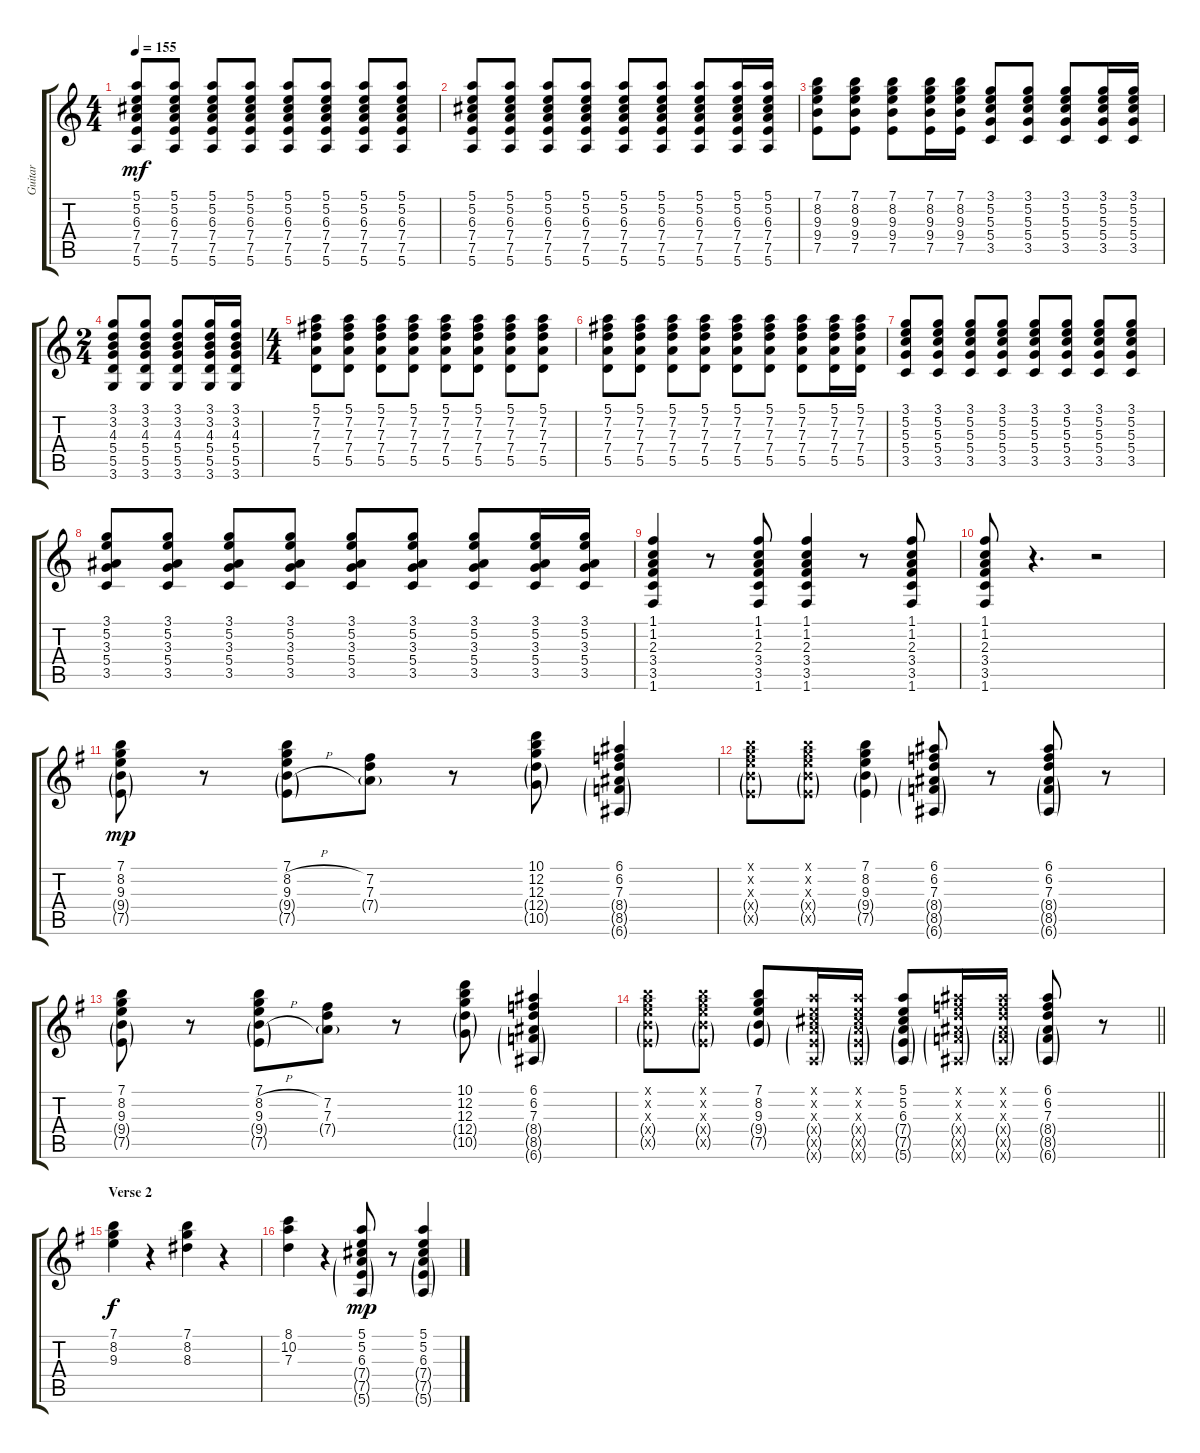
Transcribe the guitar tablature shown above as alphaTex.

\track ("Guitar" "Guitar") {instrument distortionguitar}
\staff {score tabs}
\tuning (E4 B3 G3 D3 A2 E2) {hide}
\ts (4 4)
\tempo 155
\clef g2
\ks aminor
(5.1 5.2 6.3 7.4 7.5 5.6).8{dy mf} (5.1 5.2 6.3 7.4 7.5 5.6).8 (5.1 5.2 6.3 7.4 7.5 5.6).8 (5.1 5.2 6.3 7.4 7.5 5.6).8 (5.1 5.2 6.3 7.4 7.5 5.6).8 (5.1 5.2 6.3 7.4 7.5 5.6).8 (5.1 5.2 6.3 7.4 7.5 5.6).8 (5.1 5.2 6.3 7.4 7.5 5.6).8 |
(5.1 5.2 6.3 7.4 7.5 5.6).8 (5.1 5.2 6.3 7.4 7.5 5.6).8 (5.1 5.2 6.3 7.4 7.5 5.6).8 (5.1 5.2 6.3 7.4 7.5 5.6).8 (5.1 5.2 6.3 7.4 7.5 5.6).8 (5.1 5.2 6.3 7.4 7.5 5.6).8 (5.1 5.2 6.3 7.4 7.5 5.6).8 (5.1 5.2 6.3 7.4 7.5 5.6).16 (5.1 5.2 6.3 7.4 7.5 5.6).16 |
(7.1 8.2 9.3 9.4 7.5).8 (7.1 8.2 9.3 9.4 7.5).8 (7.1 8.2 9.3 9.4 7.5).8 (7.1 8.2 9.3 9.4 7.5).16 (7.1 8.2 9.3 9.4 7.5).16 (3.1 5.2 5.3 5.4 3.5).8 (3.1 5.2 5.3 5.4 3.5).8 (3.1 5.2 5.3 5.4 3.5).8 (3.1 5.2 5.3 5.4 3.5).16 (3.1 5.2 5.3 5.4 3.5).16 |
\ts (2 4)
(3.1 3.2 4.3 5.4 5.5 3.6).8 (3.1 3.2 4.3 5.4 5.5 3.6).8 (3.1 3.2 4.3 5.4 5.5 3.6).8 (3.1 3.2 4.3 5.4 5.5 3.6).16 (3.1 3.2 4.3 5.4 5.5 3.6).16 |
\ts (4 4)
(5.1 7.2 7.3 7.4 5.5).8 (5.1 7.2 7.3 7.4 5.5).8 (5.1 7.2 7.3 7.4 5.5).8 (5.1 7.2 7.3 7.4 5.5).8 (5.1 7.2 7.3 7.4 5.5).8 (5.1 7.2 7.3 7.4 5.5).8 (5.1 7.2 7.3 7.4 5.5).8 (5.1 7.2 7.3 7.4 5.5).8 |
(5.1 7.2 7.3 7.4 5.5).8 (5.1 7.2 7.3 7.4 5.5).8 (5.1 7.2 7.3 7.4 5.5).8 (5.1 7.2 7.3 7.4 5.5).8 (5.1 7.2 7.3 7.4 5.5).8 (5.1 7.2 7.3 7.4 5.5).8 (5.1 7.2 7.3 7.4 5.5).8 (5.1 7.2 7.3 7.4 5.5).16 (5.1 7.2 7.3 7.4 5.5).16 |
(3.1 5.2 5.3 5.4 3.5).8 (3.1 5.2 5.3 5.4 3.5).8 (3.1 5.2 5.3 5.4 3.5).8 (3.1 5.2 5.3 5.4 3.5).8 (3.1 5.2 5.3 5.4 3.5).8 (3.1 5.2 5.3 5.4 3.5).8 (3.1 5.2 5.3 5.4 3.5).8 (3.1 5.2 5.3 5.4 3.5).8 |
(3.1 5.2 3.3 5.4 3.5).8 (3.1 5.2 3.3 5.4 3.5).8 (3.1 5.2 3.3 5.4 3.5).8 (3.1 5.2 3.3 5.4 3.5).8 (3.1 5.2 3.3 5.4 3.5).8 (3.1 5.2 3.3 5.4 3.5).8 (3.1 5.2 3.3 5.4 3.5).8 (3.1 5.2 3.3 5.4 3.5).16 (3.1 5.2 3.3 5.4 3.5).16 |
(1.1 1.2 2.3 3.4 3.5 1.6).4 r.8 (1.1 1.2 2.3 3.4 3.5 1.6).8 (1.1 1.2 2.3 3.4 3.5 1.6).4 r.8 (1.1 1.2 2.3 3.4 3.5 1.6).8 |
(1.1 1.2 2.3 3.4 3.5 1.6).8 r.4{d} r.2 |
\ks eminor
(7.1 8.2 9.3 9.4{g} 7.5{g}).8{dy mp instrument electricguitarjazz} r.8 (7.1 8.2{h} 9.3{h} 9.4{h g} 7.5{g}).8 (7.2 7.3 7.4{g}).8 r.8 (10.1 12.2 12.3 12.4{g} 10.5{g}).8 (6.1 6.2 7.3 8.4{g} 8.5{g} 6.6{g}).4 |
(7.1{x} 8.2{x} 9.3{x} 9.4{g x} 7.5{g x}).8 (7.1{x} 8.2{x} 9.3{x} 9.4{g x} 7.5{g x}).8 (7.1 8.2 9.3 9.4{g} 7.5{g}).4 (6.1 6.2 7.3 8.4{g} 8.5{g} 6.6{g}).8 r.8 (6.1 6.2 7.3 8.4{g} 8.5{g} 6.6{g}).8 r.8 |
(7.1 8.2 9.3 9.4{g} 7.5{g}).8 r.8 (7.1 8.2{h} 9.3{h} 9.4{h g} 7.5{g}).8 (7.2 7.3 7.4{g}).8 r.8 (10.1 12.2 12.3 12.4{g} 10.5{g}).8 (6.1 6.2 7.3 8.4{g} 8.5{g} 6.6{g}).4 |
\barLineRight lightlight
(7.1{x} 8.2{x} 9.3{x} 9.4{g x} 7.5{g x}).8 (7.1{x} 8.2{x} 9.3{x} 9.4{g x} 7.5{g x}).8 (7.1 8.2 9.3 9.4{g} 7.5{g}).8 (5.1{x} 5.2{x} 6.3{x} 7.4{g x} 7.5{g x} 5.6{g x}).16 (5.1{x} 5.2{x} 6.3{x} 7.4{g x} 7.5{g x} 5.6{g x}).16 (5.1 5.2 6.3 7.4{g} 7.5{g} 5.6{g}).8 (6.1{x} 6.2{x} 7.3{x} 8.4{g x} 8.5{g x} 6.6{g x}).16 (6.1{x} 6.2{x} 7.3{x} 8.4{g x} 8.5{g x} 6.6{g x}).16 (6.1 6.2 7.3 8.4{g} 8.5{g} 6.6{g}).8 r.8 |
\section ("" "Verse 2")
(7.1 8.2 9.3).4{dy f} r.4 (7.1 8.2 8.3).4 r.4 |
(8.1 10.2 7.3).4 r.4 (5.1 5.2 6.3 7.4{g} 7.5{g} 5.6{g}).8{dy mp} r.8 (5.1 5.2 6.3 7.4{g} 7.5{g} 5.6{g}).4
